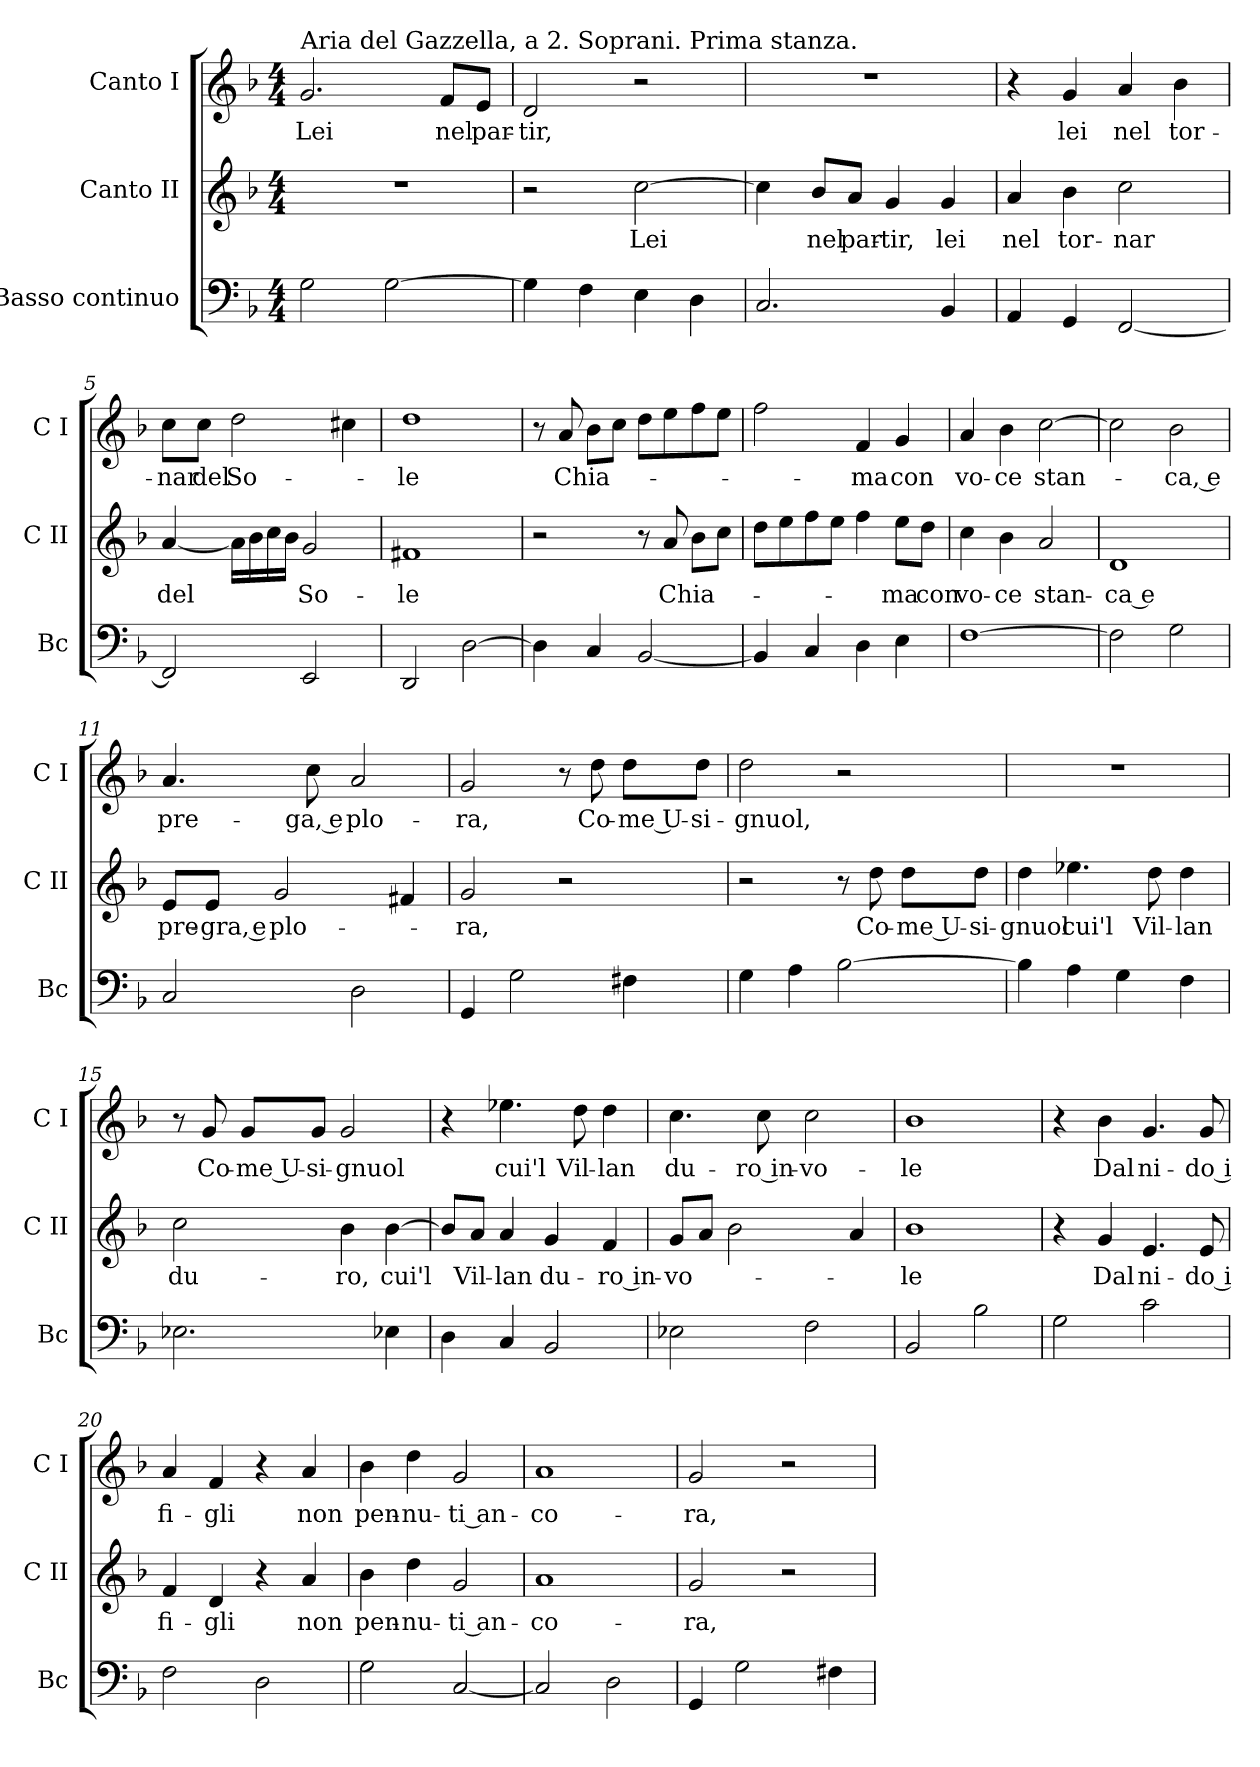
**kern	**kern	**text	**kern	**text
*part3	*part2	*part2	*part1	*part1
*staff3	*staff2	*staff2	*staff1	*staff1
*I"Basso continuo	*I"Canto II	*	*I"Canto I	*
*I'Bc	*I'C II	*	*I'C I	*
*clefF4	*clefG2	*	*clefG2	*
*k[b-]	*k[b-]	*	*k[b-]	*
*d:	*d:	*	*d:	*
*M4/4	*M4/4	*	*M4/4	*
=1	=1	=1	=1	=1
!	!	!	!LO:TX:a:t=Aria del Gazzella, a 2. Soprani. Prima stanza.	!
2G	1r	.	2.g	Lei
[2G	.	.	.	.
.	.	.	8fL	nel
.	.	.	8eJ	par-
=2	=2	=2	=2	=2
4G]	2r	.	2d	-tir,
4F	.	.	.	.
4E	[2cc	Lei	2r	.
4D	.	.	.	.
=3	=3	=3	=3	=3
2.C	4cc]	.	1r	.
.	8b-L	nel	.	.
.	8aJ	par-	.	.
.	4g	-tir,	.	.
4BB-	4g	lei	.	.
=4	=4	=4	=4	=4
4AA	4a	nel	4r	.
4GG	4b-	tor-	4g	lei
[2FF	2cc	-nar	4a	nel
.	.	.	4b-	tor-
=5	=5	=5	=5	=5
2FF]	[4a	del	8ccL	-nar
.	.	.	8ccJ	del
.	16aLL]	.	2dd	So-
.	16b-	.	.	.
.	16cc	.	.	.
.	16b-JJ	.	.	.
2EE	2g	So-	.	.
.	.	.	4cc#X	.
=6	=6	=6	=6	=6
2DD	1f#X	-le	1dd	-le
[2D	.	.	.	.
=7	=7	=7	=7	=7
4D]	2r	.	8r	.
.	.	.	8a	Chia-
4C	.	.	8b-L	.
.	.	.	8ccJ	.
[2BB-	8r	.	8ddL	.
.	8a	Chia-	8ee	.
.	8b-L	.	8ff	.
.	8ccJ	.	8eeJ	.
=8	=8	=8	=8	=8
4BB-]	8ddL	.	2ff	.
.	8ee	.	.	.
4C	8ff	.	.	.
.	8eeJ	.	.	.
4D	4ff	.	4f	-ma
4E	8eeL	-ma	4g	con
.	8ddJ	con	.	.
=9	=9	=9	=9	=9
[1F	4cc	vo-	4a	vo-
.	4b-	-ce	4b-	-ce
.	2a	stan-	[2cc	stan-
=10	=10	=10	=10	=10
2F]	1d	-ca e	2cc]	.
2G	.	.	2b-	-ca, e
=11	=11	=11	=11	=11
2C	8eL	pre-	4.a	pre-
.	8eJ	-gra, e	.	.
.	2g	plo-	.	.
.	.	.	8cc	-ga, e
2D	.	.	2a	plo-
.	4f#X	.	.	.
=12	=12	=12	=12	=12
4GG	2g	-ra,	2g	-ra,
2G	.	.	.	.
.	2r	.	8r	.
.	.	.	8dd	Co-
4F#X	.	.	8ddL	-me U-
.	.	.	8ddJ	-si-
=13	=13	=13	=13	=13
4G	2r	.	2dd	-gnuol,
4A	.	.	.	.
[2B-	8r	.	2r	.
.	8dd	Co-	.	.
.	8ddL	-me U-	.	.
.	8ddJ	-si-	.	.
=14	=14	=14	=14	=14
4B-]	4dd	-gnuol	1r	.
4A	4.ee-X	cui'l	.	.
4G	.	.	.	.
.	8dd	Vil-	.	.
4F	4dd	-lan	.	.
=15	=15	=15	=15	=15
2.E-X	2cc	du-	8r	.
.	.	.	8g	Co-
.	.	.	8gL	-me U-
.	.	.	8gJ	-si-
.	4b-	-ro,	2g	-gnuol
4E-X	[4b-	cui'l	.	.
=16	=16	=16	=16	=16
4D	8b-L]	.	4r	.
.	8aJ	Vil-	.	.
4C	4a	-lan	4.ee-X	cui'l
2BB-	4g	du-	.	.
.	.	.	8dd	Vil-
.	4f	-ro in-	4dd	-lan
=17	=17	=17	=17	=17
2E-X	8gL	-vo-	4.cc	du-
.	8aJ	.	.	.
.	2b-	.	.	.
.	.	.	8cc	-ro in-
2F	.	.	2cc	-vo-
.	4a	.	.	.
=18	=18	=18	=18	=18
2BB-	1b-	-le	1b-	-le
2B-	.	.	.	.
=19	=19	=19	=19	=19
2G	4r	.	4r	.
.	4g	Dal	4b-	Dal
2c	4.e	ni-	4.g	ni-
.	8e	-do i	8g	-do i
=20	=20	=20	=20	=20
2F	4f	fi-	4a	fi-
.	4d	-gli	4f	-gli
2D	4r	.	4r	.
.	4a	non	4a	non
=21	=21	=21	=21	=21
2G	4b-	pen-	4b-	pen-
.	4dd	-nu-	4dd	-nu-
[2C	2g	-ti an-	2g	-ti an-
=22	=22	=22	=22	=22
2C]	1a	-co-	1a	-co-
2D	.	.	.	.
=23	=23	=23	=23	=23
4GG	2g	-ra,	2g	-ra,
2G	.	.	.	.
.	2r	.	2r	.
4F#X	.	.	.	.
=	=	=	=	=
*-	*-	*-	*-	*-
